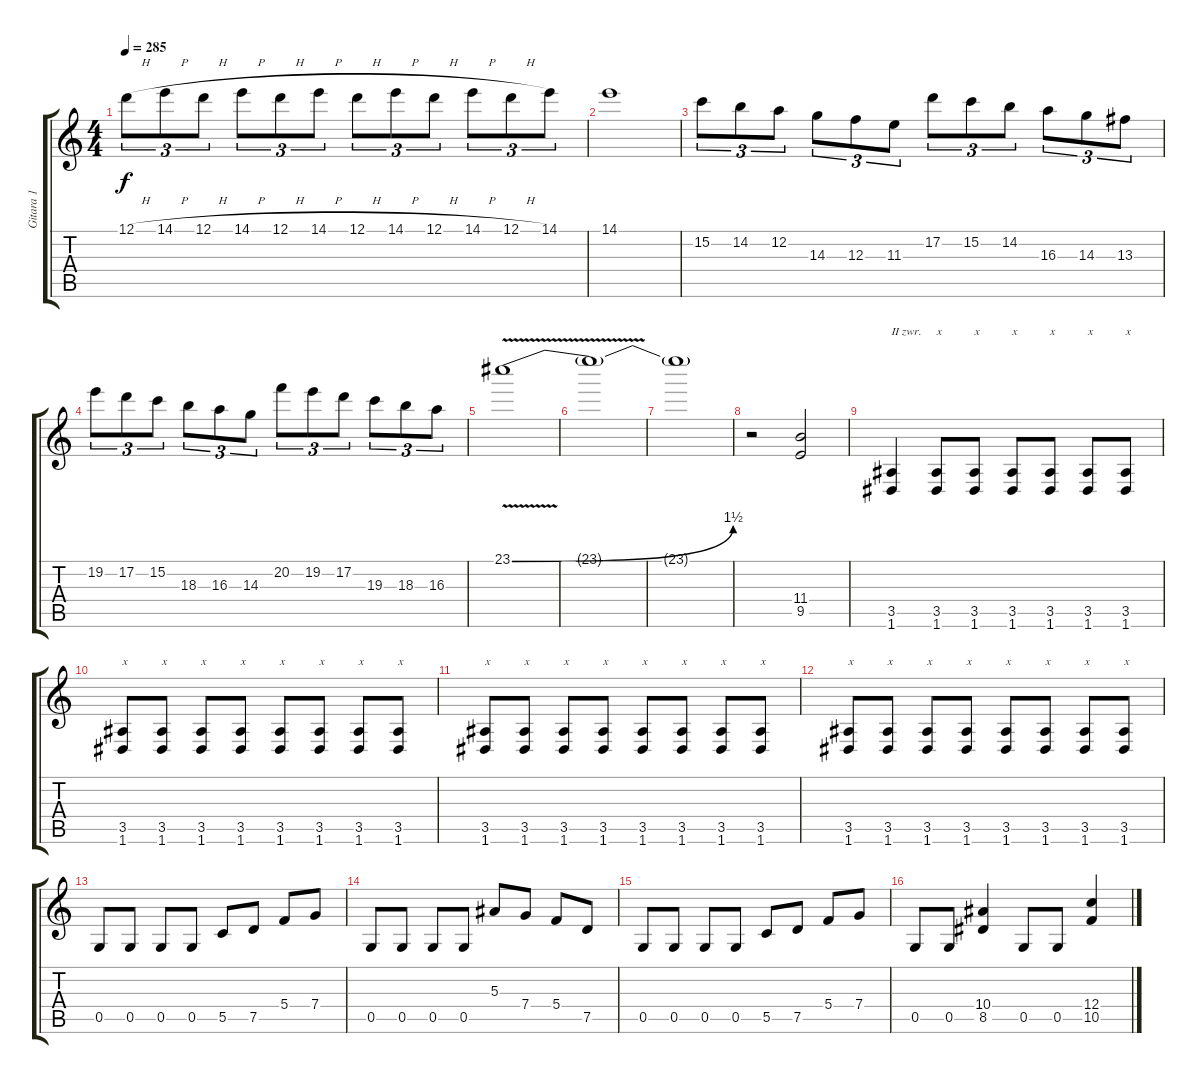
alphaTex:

\track ("Gitara 1" "Gitara 1") {instrument distortionguitar}
\staff {score tabs}
\tuning (D4 A3 F3 C3 G2 D2) {hide}
\ts (4 4)
\tempo 285
\clef g2
\ks c
12.1{h}.8{tu (3 2) dy f} 14.1{h}.8{tu (3 2)} 12.1{h}.8{tu (3 2)} 14.1{h}.8{tu (3 2)} 12.1{h}.8{tu (3 2)} 14.1{h}.8{tu (3 2)} 12.1{h}.8{tu (3 2)} 14.1{h}.8{tu (3 2)} 12.1{h}.8{tu (3 2)} 14.1{h}.8{tu (3 2)} 12.1{h}.8{tu (3 2)} 14.1.8{tu (3 2)} |
14.1.1 |
15.2.8{tu (3 2)} 14.2.8{tu (3 2)} 12.2.8{tu (3 2)} 14.3.8{tu (3 2)} 12.3.8{tu (3 2)} 11.3.8{tu (3 2)} 17.2.8{tu (3 2)} 15.2.8{tu (3 2)} 14.2.8{tu (3 2)} 16.3.8{tu (3 2)} 14.3.8{tu (3 2)} 13.3.8{tu (3 2)} |
19.2.8{tu (3 2)} 17.2.8{tu (3 2)} 15.2.8{tu (3 2)} 18.3.8{tu (3 2)} 16.3.8{tu (3 2)} 14.3.8{tu (3 2)} 20.2.8{tu (3 2)} 19.2.8{tu (3 2)} 17.2.8{tu (3 2)} 19.3.8{tu (3 2)} 18.3.8{tu (3 2)} 16.3.8{tu (3 2)} |
23.1{be (bend 0 0 60 6) v}.1 |
23.1{t}.1 |
23.1{t}.1 |
r.2 (11.4 9.5).2 |
(3.5 1.6).4{txt "II zwr."} (3.5 1.6).8{txt "x"} (3.5 1.6).8{txt "x"} (3.5 1.6).8{txt "x"} (3.5 1.6).8{txt "x"} (3.5 1.6).8{txt "x"} (3.5 1.6).8{txt "x"} |
(3.5 1.6).8{txt "x"} (3.5 1.6).8{txt "x"} (3.5 1.6).8{txt "x"} (3.5 1.6).8{txt "x"} (3.5 1.6).8{txt "x"} (3.5 1.6).8{txt "x"} (3.5 1.6).8{txt "x"} (3.5 1.6).8{txt "x"} |
(3.5 1.6).8{txt "x"} (3.5 1.6).8{txt "x"} (3.5 1.6).8{txt "x"} (3.5 1.6).8{txt "x"} (3.5 1.6).8{txt "x"} (3.5 1.6).8{txt "x"} (3.5 1.6).8{txt "x"} (3.5 1.6).8{txt "x"} |
(3.5 1.6).8{txt "x"} (3.5 1.6).8{txt "x"} (3.5 1.6).8{txt "x"} (3.5 1.6).8{txt "x"} (3.5 1.6).8{txt "x"} (3.5 1.6).8{txt "x"} (3.5 1.6).8{txt "x"} (3.5 1.6).8{txt "x"} |
0.5.8 0.5.8 0.5.8 0.5.8 5.5.8 7.5.8 5.4.8 7.4.8 |
0.5.8 0.5.8 0.5.8 0.5.8 5.3.8 7.4.8 5.4.8 7.5.8 |
0.5.8 0.5.8 0.5.8 0.5.8 5.5.8 7.5.8 5.4.8 7.4.8 |
0.5.8 0.5.8 (10.4 8.5).4 0.5.8 0.5.8 (12.4 10.5).4
